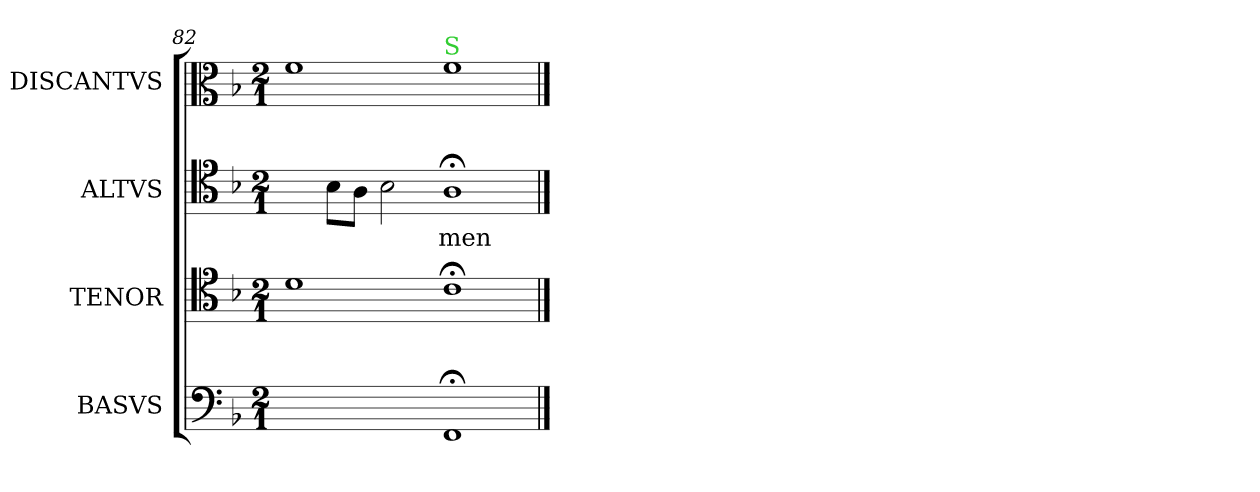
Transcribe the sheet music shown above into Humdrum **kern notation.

**kern	**kern	**kern	**text	**kern
*part4	*part3	*part2	*part2	*part1
*staff4	*staff3	*staff2	*staff2	*staff1
*I"BASVS	*I"TENOR	*I"ALTVS	*	*I"DISCANTVS
*I'B	*I'T	*I'A	*	*I'S
*clefF4	*clefC4	*clefC4	*	*clefC3
*k[b-]	*k[b-]	*k[b-]	*	*k[b-]
*F:ion	*F:ion	*F:ion	*	*F:ion
*M2/1	*M2/1	*M2/1	*	*M2/1
=82	=82	=82	=82	=82
1ryy	1d	4ryy	.	1f
.	.	8B-\L	.	.
.	.	8A\J	.	.
.	.	2B-\	.	.
!	!	!	!	!LO:TX:a:color=limegreen:t=S
!	!	!	!LO:LY:i	!
1FF;<	1c;	1A;<	-men	1f
==	==	==	==	==
*-	*-	*-	*-	*-
